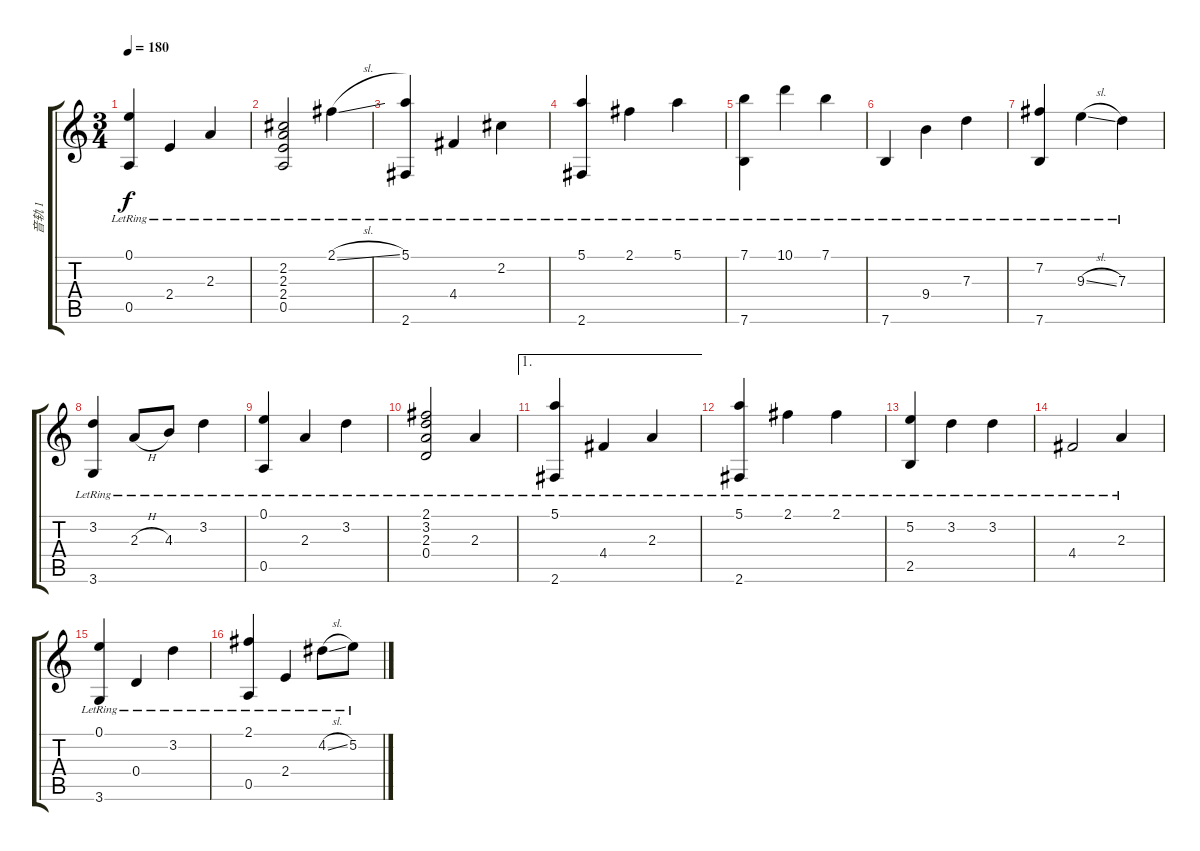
\track ("音轨 1" "音轨 1") {instrument acousticguitarsteel}
\staff {score tabs}
\tuning (E4 B3 G3 D3 A2 E2) {hide}
\ts (3 4)
\tempo 180
\clef g2
\ks c
(0.1{lr} 0.5{lr}).4{dy f} 2.4{lr}.4 2.3{lr}.4 |
(2.2{lr} 2.3{lr} 2.4{lr} 0.5{lr}).2 2.1{sl lr}.4 |
(5.1{lr} 2.6{lr}).4 4.4{lr}.4 2.2{lr}.4 |
(5.1{lr} 2.6{lr}).4 2.1{lr}.4 5.1{lr}.4 |
(7.1{lr} 7.6{lr}).4 10.1{lr}.4 7.1{lr}.4 |
7.6{lr}.4 9.4{lr}.4 7.3{lr}.4 |
(7.2{lr} 7.6{lr}).4 9.3{sl lr}.4 7.3{lr}.4 |
(3.2{lr} 3.6{lr}).4 2.3{h lr}.8 4.3{lr}.8 3.2{lr}.4 |
(0.1{lr} 0.5{lr}).4 2.3{lr}.4 3.2{lr}.4 |
(2.1{lr} 3.2{lr} 2.3{lr} 0.4{lr}).2 2.3{lr}.4 |
\ae 1
(5.1{lr} 2.6{lr}).4 4.4{lr}.4 2.3{lr}.4 |
(5.1{lr} 2.6{lr}).4 2.1{lr}.4 2.1{lr}.4 |
(5.2{lr} 2.5{lr}).4 3.2{lr}.4 3.2{lr}.4 |
4.4{lr}.2 2.3{lr}.4 |
(0.1{lr} 3.6{lr}).4 0.4{lr}.4 3.2{lr}.4 |
(2.1{lr} 0.5{lr}).4 2.4{lr}.4 4.2{sl lr}.8 5.2{lr}.8
